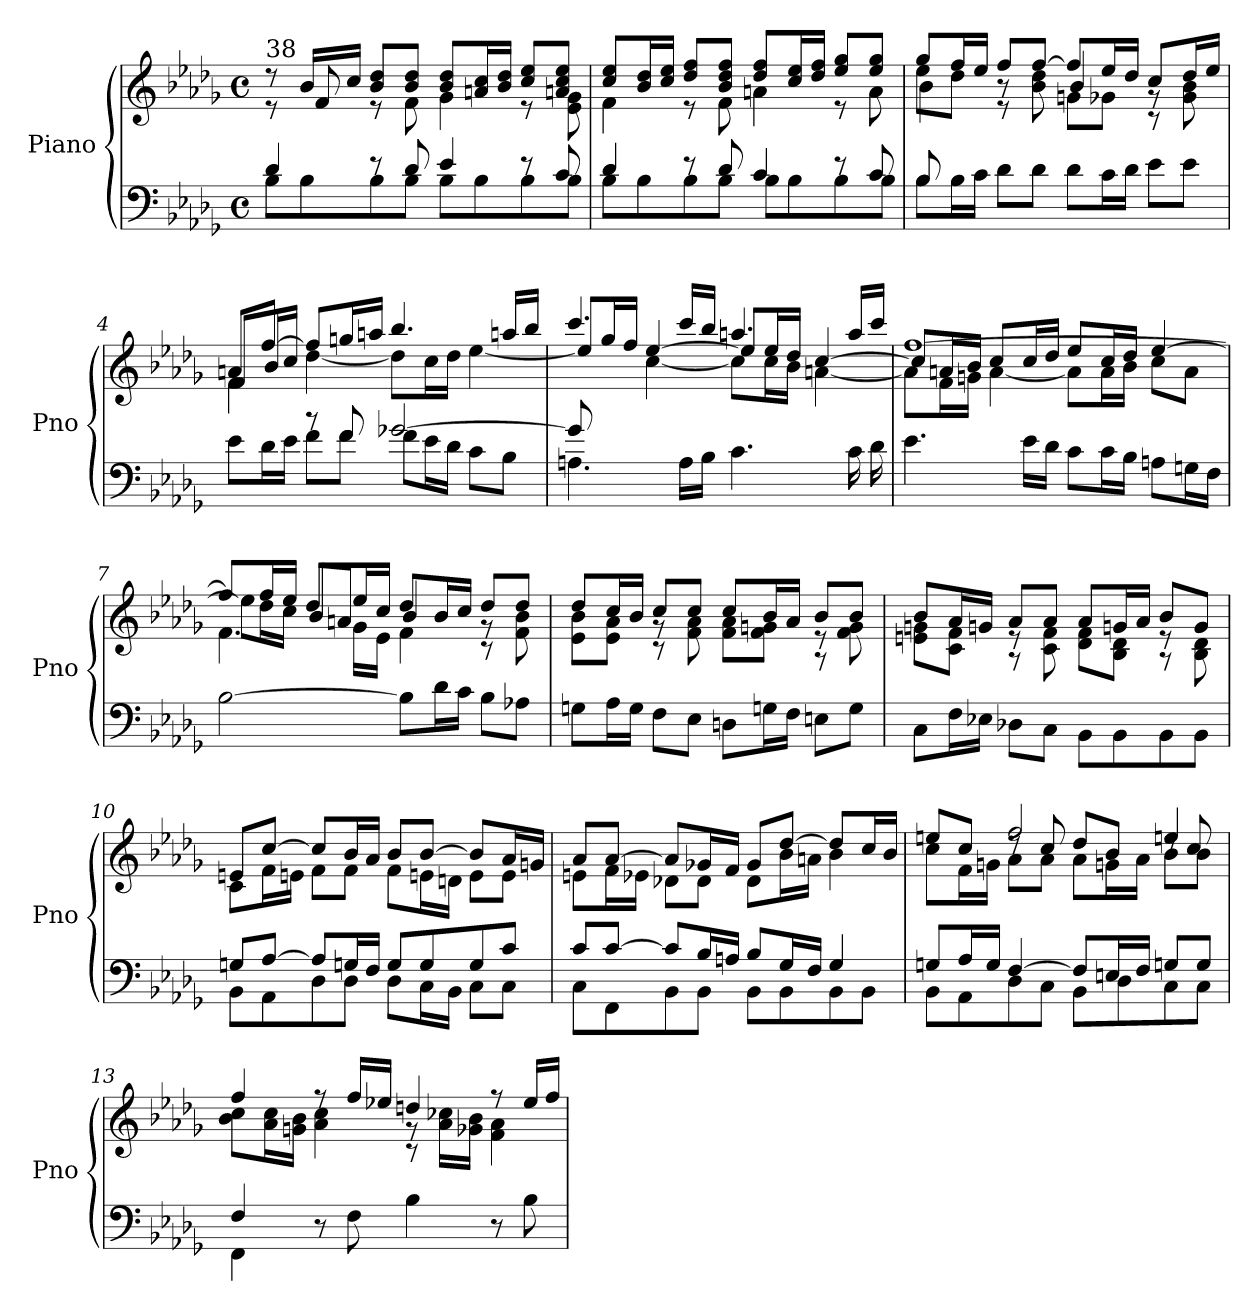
**kern	**kern
*part1	*part1
*staff2	*staff1
*I"Piano	*
*I'Pno	*
*clefF4	*clefG2
*k[b-e-a-d-g-]	*k[b-e-a-d-g-]
*D-:	*D-:
*M4/4	*M4/4
*met(c)	*met(c)
=1	=1
*^	*^
!	!	!LO:TX:a:t=38	!
4d-/	8B-\L	8rdd	8re
.	8B-\	16b-/LL	8f/
.	.	16cc/JJ	.
8re	8B-\	8b-/ 8dd-/L	8re
8d-/	8B-\J	8b-/ 8dd-/J	8f\
4e-/	8B-\L	8b-/ 8dd-/L	4g-\
.	8B-\	16an/ 16cc/L	.
.	.	16b-/ 16dd-/JJ	.
8re	8B-\	8cc/ 8ee-/L	8re
8c/	8B-\J	8an/ 8cc/ 8ee-/J	8e-\ 8g-\
=2	=2	=2	=2
4d-/	8B-\L	8cc/ 8ee-/L	4f\
.	8B-\	16b-/ 16dd-/L	.
.	.	16cc/ 16ee-/JJ	.
8re	8B-\	8dd-/ 8ff/L	8re
8d-/	8B-\J	8b-/ 8dd-/ 8ff/J	8f\
4c/	8B-\L	8dd-/ 8ff/L	4an\
.	8B-\	16cc/ 16ee-/L	.
.	.	16dd-/ 16ff/JJ	.
8re	8B-\	8ee-/ 8gg-/L	8re
8c/	8B-\J	8ee-/ 8gg-/J	8a\
!!LO:LB:g=z
=3	=3	=3	=3
*	*	*	*^
8B-\L	8B-/	8gg-/L	8ee-\L	4b-\
16B-\L	2..ryy	16ff/L	8dd-\J	.
16c\JJ	.	16ee-/JJ	.	.
8d-\L	.	8ff/L	8r	8re
8d-\J	.	[8ff/J	8b-\ 8dd-\	8ryy
8d-\L	.	8ff/L]	4b-/	8gn\L
16c\L	.	16ee-/L	.	8g-X\J
16d-\JJ	.	16dd-/JJ	.	.
8e-\L	.	8cc/L	8rc	8rg
8e-\J	.	16dd-/L	8g-\ 8b-\	8ryy
.	.	16ee-/JJ	.	.
=4	=4	=4	=4	=4
8e-\L	4ryy	8an/L	8f/L	4f\
16d-\L	.	[8ff/J	16b-/L	.
16e-\JJ	.	.	16cc/JJ	.
8rb	8f\L	8ff/L]	[4dd-\	2.ryy
8f/	8f\J	16ggn/L	.	.
.	.	16aan/JJ	.	.
[2g-X/	8f\L	4.bb-/	8dd-\L]	.
.	16e-\L	.	16cc\L	.
.	16d-\JJ	.	16dd-\JJ	.
.	8c\L	.	[4ee-\	.
.	8B-\J	16aan/LL	.	.
.	.	16bb-/JJ	.	.
=5	=5	=5	=5	=5
*	*	*	*	*^
8g-/L]	4.An\	4.ccc/	8ee-/L]	4ryy	8ryy
8ryy	.	.	16gg-/L	.	16ee-\L
.	.	.	16ff/JJ	.	16dd-\JJ
4ryy	.	.	[4cc\	[4ee-/	2.ryy
.	16A\LL	16ccc/LL	.	.	.
.	16B-\JJ	16bb-/JJ	.	.	.
4.c\	2ryy	4.aan/	8cc\L]	8ee-/L]	.
.	.	.	16cc\L	16ee-/L	.
.	.	.	16b-\JJ	16dd-/JJ	.
.	.	.	[4an\	[4cc/	.
16c\LL	.	16aa/LL	.	.	.
16d-\JJ	.	16ccc/JJ	.	.	.
*v	*v	*	*	*	*
*	*	*	*v	*v
!!LO:LB:g=z
=6	=6	=6	=6
4.e-\	[1ff	8a\L]	8cc/L]
.	.	16f\L	16an/L
.	.	16gn\JJ	16b-/JJ
.	.	[4a\	8cc/L
16e-\LL	.	.	16cc/L
16d-\JJ	.	.	16dd-/JJ
8c\L	.	8a\L]	8ee-/L
16c\L	.	16a\L	16cc/L
16B-\JJ	.	16b-\JJ	16dd-/JJ
8An\L	.	8cc\L	[4ee-/
16Gn\L	.	8a\J	.
16F\JJ	.	.	.
=7	=7	=7	=7
[2B-\	8ff/L]	4.f\	8ee-\L]
.	16ff/L	.	16dd-\L
.	16ee-/JJ	.	16cc\JJ
.	8dd-/L	.	8b-/L
.	16ee-/L	16g-\LL	8an/J
.	16cc/JJ	16e-\JJ	.
8B-\L]	8dd-/L	4f\	4b-/
16d-\L	16b-/L	.	.
16c\JJ	16cc/JJ	.	.
8B-\L	8dd-/L	8rc	8rg
8A-X\J	8dd-/J	8f\ 8b-\	8ryy
=8	=8	=8	=8
8Gn\L	8dd-/L	8e-\ 8b-\L	4ryy
16A-\L	16cc/L	8e-\ 8a-\J	.
16G\JJ	16b-/JJ	.	.
8F\L	8cc/L	8rg	8rc
8E-\J	8cc/J	8f\ 8a-\	4.ryy
8Dn\L	8cc/L	8f\ 8a-\L	.
16Gn\L	16b-/L	8f\ 8gn\J	.
16F\JJ	16a-/JJ	.	.
8En\L	8b-/L	8re	8rA
8G\J	8b-/J	8f\ 8g\	8ryy
!!LO:LB:g=z	!!	!!
=9	=9	=9	=9
8C\L	8b-/L	8en\ 8gn\L	4ryy
16F\L	16a-/L	8c\ 8f\J	.
16E-X\JJ	16gn/JJ	.	.
8D-X\L	8a-/L	8re	8rA
8C\J	8a-/J	8c\ 8f\	4.ryy
8BB-\L	8a-/L	8d-\ 8f\L	.
8BB-\	16gn/L	8B-\ 8d-\J	.
.	16a-/JJ	.	.
8BB-\	8b-/L	8re	8rA
8BB-\J	8g/J	8B-\ 8d-\	8ryy
*	*	*v	*v
=10	=10	=10
*^	*	*
8Gn/L	8BB-\L	8en/L	8c\L
[8A-/J	8AA-\	[8cc/J	16f\L
.	.	.	16en\JJ
8A-/L]	8D-\	8cc/L]	8f\L
16Gn/L	8D-\J	16b-/L	8f\J
16F/JJ	.	16a-/JJ	.
8G/L	8D-\L	8b-/L	8f\L
8G/	16C\L	[8b-/J	16en\L
.	16BB-\JJ	.	16dn\JJ
8G/	8C\L	8b-/L]	8e\L
8c/J	8C\J	16a-/L	8e\J
.	.	16gn/JJ	.
!!LO:LB:g=z	!!
=11	=11	=11	=11
8c/L	8C\L	8a-/L	8en\L
[8c/J	8FF\	[8a-/J	16f\L
.	.	.	16e-X\JJ
8c/L]	8BB-\	8a-/L]	8d-X\L
16B-/L	8BB-\J	16g-X/L	8d-\J
16An/JJ	.	16f/JJ	.
8B-/L	8BB-\L	8g-/L	8d-\L
16G-/L	8BB-\	[8dd-/J	16b-\L
16F/JJ	.	.	16an\JJ
4G-/	8BB-\	8dd-/L]	4b-\
.	8BB-\J	16cc/L	.
.	.	16b-/JJ	.
=12	=12	=12	=12
*	*	*	*^
8Gn/L	8BB-\L	8een/L	8cc\L	4ryy
16A-/L	8AA-\	8cc/J	16f\L	.
16G/JJ	.	.	16gn\JJ	.
[4F/	8D-\	2ff/	8a-\L	8rdd
.	8C\J	.	8a-\J	8cc/
8F/L]	8BB-\L	.	8a-\L	8dd-/L
16En/L	8D-\	.	16gn\L	8b-/J
16F/JJ	.	.	16a-\JJ	.
8Gn/L	8C\	4een/	8b-\L	8rdd
8G/J	8C\J	.	8b-\J	8cc/
!!LO:PB:g=z	!!	!!
=13	=13	=13	=13	=13
4F/	4FF\	4ff/	8b-\ 8cc\L	2ryy
.	.	.	16a-\ 16cc\L	.
.	.	.	16gn\ 16b-\JJ	.
8r	2.ryy	8rff	4a-\ 4cc\	.
8F\	.	16ff/LL	.	.
.	.	16ee-X/JJ	.	.
4B-\	.	4ddn/	8rg	8rc
.	.	.	16a-\ 16cc-X\LL	4.ryy
.	.	.	16g-X\ 16b-\JJ	.
8r	.	8rff	4f\ 4a-\	.
8B-\	.	16ee-/LL	.	.
.	.	16ff/JJ	.	.
*v	*v	*	*	*
*	*v	*v	*v
=	=
*-	*-
